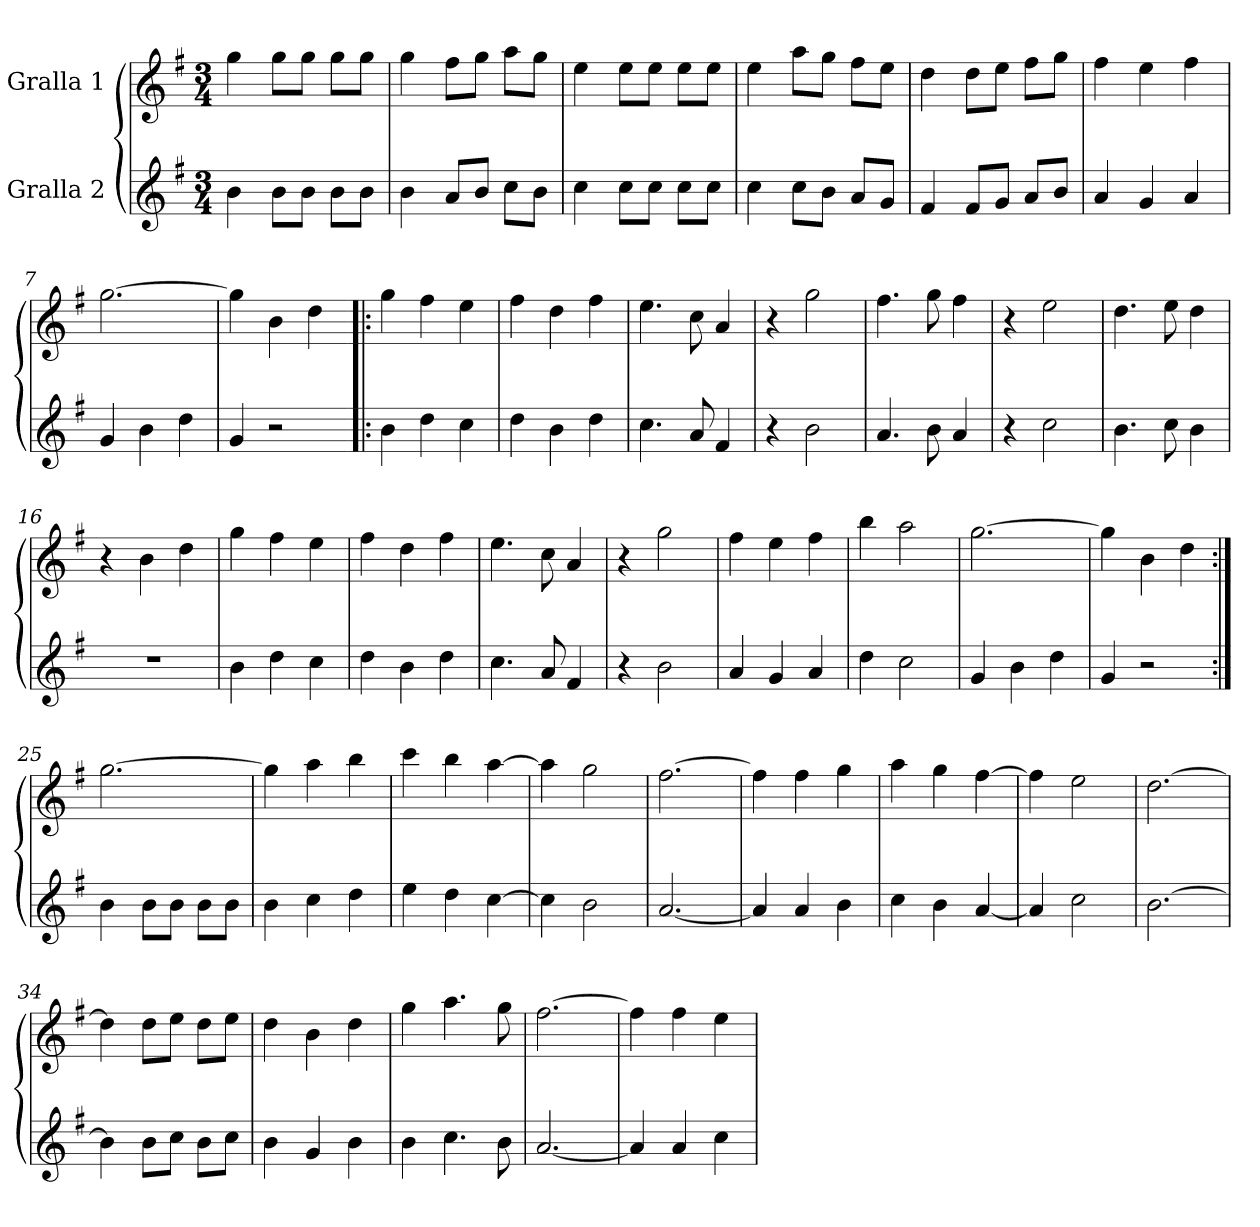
**kern	**kern
*part2	*part1
*staff2	*staff1
*I"Gralla 2	*I"Gralla 1
*clefG2	*clefG2
*k[f#]	*k[f#]
*M3/4	*M3/4
=1	=1
4b	4gg
8b\L	8gg\L
8b\J	8gg\J
8b\L	8gg\L
8b\J	8gg\J
=2	=2
4b	4gg
8a/L	8ff#\L
8b/J	8gg\J
8cc\L	8aa\L
8b\J	8gg\J
=3	=3
4cc	4ee
8cc\L	8ee\L
8cc\J	8ee\J
8cc\L	8ee\L
8cc\J	8ee\J
=4	=4
4cc	4ee
8cc\L	8aa\L
8b\J	8gg\J
8a/L	8ff#\L
8g/J	8ee\J
=5	=5
4f#	4dd
8f#/L	8dd\L
8g/J	8ee\J
8a/L	8ff#\L
8b/J	8gg\J
=6	=6
4a	4ff#
4g	4ee
4a	4ff#
=7	=7
4g	[2.gg
4b	.
4dd	.
=8	=8
4g	4gg]
2r	4b
.	4dd
=9!|:	=9!|:
4b	4gg
4dd	4ff#
4cc	4ee
=10	=10
4dd	4ff#
4b	4dd
4dd	4ff#
=11	=11
4.cc	4.ee
8a	8cc
4f#	4a
=12	=12
4r	4r
2b	2gg
=13	=13
4.a	4.ff#
8b	8gg
4a	4ff#
=14	=14
4r	4r
2cc	2ee
=15	=15
4.b	4.dd
8cc	8ee
4b	4dd
=16	=16
2.r	4r
.	4b
.	4dd
=17	=17
4b	4gg
4dd	4ff#
4cc	4ee
=18	=18
4dd	4ff#
4b	4dd
4dd	4ff#
=19	=19
4.cc	4.ee
8a	8cc
4f#	4a
=20	=20
4r	4r
2b	2gg
=21	=21
4a	4ff#
4g	4ee
4a	4ff#
=22	=22
4dd	4bb
2cc	2aa
=23	=23
4g	[2.gg
4b	.
4dd	.
=24	=24
4g	4gg]
2r	4b
.	4dd
=25:|!	=25:|!
4b	[2.gg
8b\L	.
8b\J	.
8b\L	.
8b\J	.
=26	=26
4b	4gg]
4cc	4aa
4dd	4bb
=27	=27
4ee	4ccc
4dd	4bb
[4cc	[4aa
=28	=28
4cc]	4aa]
2b	2gg
=29	=29
[2.a	[2.ff#
=30	=30
4a]	4ff#]
4a	4ff#
4b	4gg
=31	=31
4cc	4aa
4b	4gg
[4a	[4ff#
=32	=32
4a]	4ff#]
2cc	2ee
=33	=33
[2.b	[2.dd
=34	=34
4b]	4dd]
8b\L	8dd\L
8cc\J	8ee\J
8b\L	8dd\L
8cc\J	8ee\J
=35	=35
4b	4dd
4g	4b
4b	4dd
=36	=36
4b	4gg
4.cc	4.aa
8b	8gg
=37	=37
[2.a	[2.ff#
=38	=38
4a]	4ff#]
4a	4ff#
4cc	4ee
=	=
*-	*-
